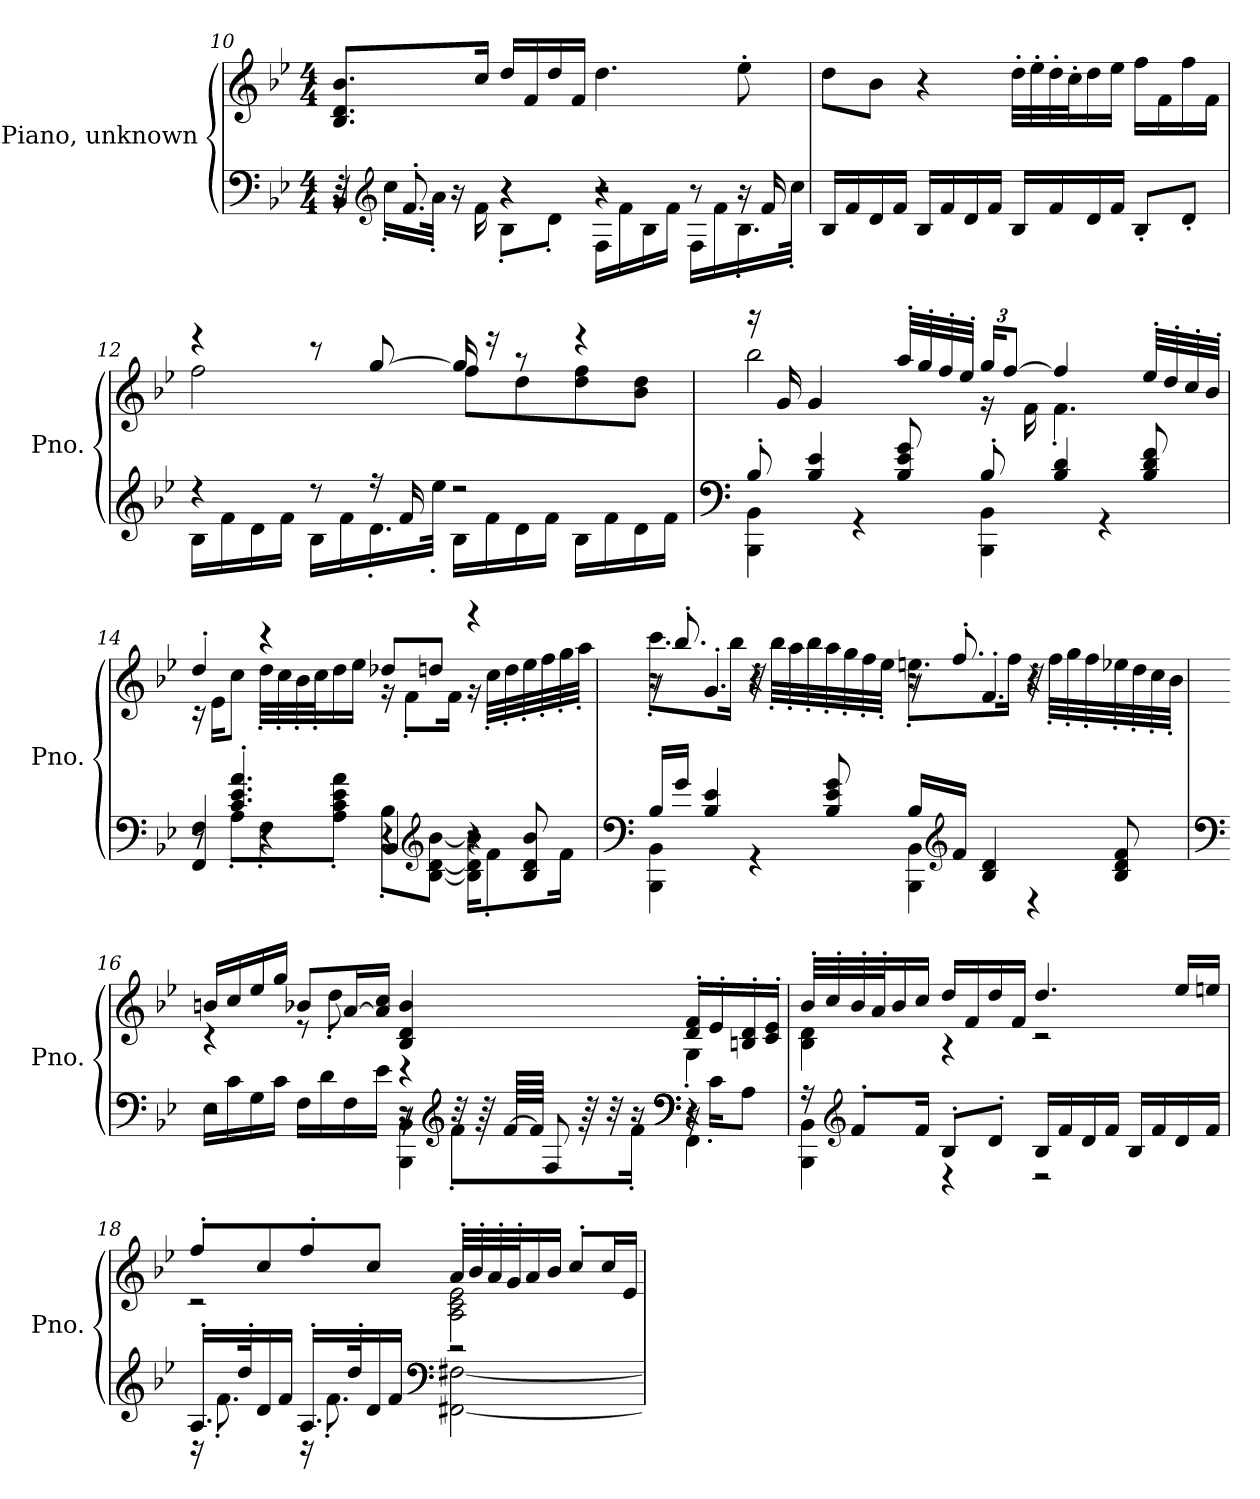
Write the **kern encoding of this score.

**kern	**kern
*part1	*part1
*staff2	*staff1
*I"Piano, unknown	*
*I'Pno.	*
!!LO:LB:g=z
*clefF4	*clefG2
*k[b-e-]	*k[b-e-]
*M4/4	*M4/4
=10	=10
*^	*
*	*^	*
16r	32r	4BB-/	8.B-/ 8.d/ 8.b-/L
*clefG2	*	*	*
.	16cc'\LL	.	.
8.f'/	.	.	.
.	32a'\JJk	.	.
.	16r	.	.
.	16f\	.	16cc/Jk
4r	8B-'\L	4r	16dd/LL
.	.	.	16f/
.	8d'\J	.	16dd/
.	.	.	16f/JJ
4r	16F\LL	2r	4.dd\
.	16f\	.	.
.	16B-\	.	.
.	16f\JJ	.	.
8r	16F\LL	.	.
.	16f\	.	.
16r	16.B-'\	.	8ee-'\
16f/	.	.	.
.	32cc'\JJk	.	.
*v	*v	*v	*
=11	=11
16B-/LL	8dd\L
16f/	.
16d/	8b-\J
16f/JJ	.
16B-/LL	4r
16f/	.
16d/	.
16f/JJ	.
16B-/LL	32dd'\LLL
.	32ee-'\
16f/	32dd'\
.	32cc'\J
16d/	16dd\
16f/JJ	16ee-\JJ
8B-'/L	16ff\LL
.	16f\
8d'/J	16ff\
.	16f\JJ
!!LO:PB:g=z
=12	=12
*^	*^
4r	16B-\LL	4r	2ff\
.	16f\	.	.
.	16d\	.	.
.	16f\JJ	.	.
8r	16B-\LL	8r	.
.	16f\	.	.
16r	16.d'\	[8gg/	.
16f/	.	.	.
.	32ee-'\JJk	.	.
2r	16B-\LL	16gg/]	8ff\L
.	16f\	16r	.
.	16d\	8r	8dd\
.	16f\JJ	.	.
.	16B-\LL	4r	8dd\ 8ff\
.	16f\	.	.
.	16d\	.	8b-\ 8dd\J
.	16f\JJ	.	.
=13	=13	=13	=13
*clefF4	*	*	*
8B-'/	4BBB-\ 4BB-\	16r	2bb-\
.	.	16g/	.
4B-/ 4e-/	.	4g/	.
.	4r	.	.
8B-/ 8e-/ 8g/	.	32aa'/LLL	.
.	.	32gg'/	.
.	.	32ff'/	.
.	.	32ee-'/JJJ	.
*	*	*Xbrackettup	*
8B-'/	4BBB-\ 4BB-\	24gg/KL	16r
.	.	[12ff/J	.
.	.	.	16f\
4B-/ 4d/	.	4ff/]	4.f'\
.	4r	.	.
8B-/ 8d/ 8f/	.	32ee-'/LLL	.
.	.	32dd'/	.
.	.	32cc'/	.
.	.	32b-'/JJJ	.
!!LO:LB:g=z	!!
=14	=14	=14	=14
*	*^	*	*
8r	8r	4FF/ 4F/	4dd'/	16r
.	.	.	.	16e-\KL
4.c/' 4.e-/' 4.a/'	8A'\L	.	.	8cc\J
.	8F'\	4r	4r	32dd'\LLL
.	.	.	.	32cc'\
.	.	.	.	32b-'\
.	.	.	.	32cc'\J
.	8A\' 8c\' 8e-\' 8a\'J	.	.	16dd\
.	.	.	.	16ee-\JJ
4r	8B-'\L	4BB-/	8dd-X/L	16r
.	.	.	.	8f'\L
*clefG2	*	*	*	*
.	[8B-\ [8d\ [8b-\J	.	8ddn/J	.
.	.	.	.	16f\Jk
8r	16B-\] 16d\] 16b-\]KL	4r	4r	16r
.	8f'\	.	.	32cc'\LLL
.	.	.	.	32dd'\
8B-/ 8d/ 8b-/	.	.	.	32ee-'\
.	.	.	.	32ff'\
.	16f\Jk	.	.	32gg'\
.	.	.	.	32aa'\JJJ
*v	*v	*v	*	*
*	*v	*v
!!LO:LB:g=z
=15	=15
*clefF4	*
*^	*^
*	*	*	*^
16B-/LL	4BBB-\ 4BB-\	16r	8.ccc'\L	8r
16g/JJ	.	8.bb-'/	.	.
4B-/ 4e-/	.	.	.	4.g'/
.	.	.	16bb-\Jk	.
.	4r	4r	32r	.
.	.	.	32bb-'\LLL	.
.	.	.	32aa'\	.
.	.	.	32bb-'\	.
8B-/ 8e-/ 8g/	.	.	32aa'\	.
.	.	.	32gg'\	.
.	.	.	32ff'\	.
.	.	.	32ee-'\JJJ	.
16B-/LL	4BBB-\ 4BB-\	16r	8.een'\L	8r
*clefG2	*	*	*	*
16f/JJ	.	8.ff'/	.	.
4B-/ 4d/	.	.	.	4.f'/
.	.	.	16ff\Jk	.
.	4r	4r	32r	.
.	.	.	32ff'\LLL	.
.	.	.	32gg'\	.
.	.	.	32ff'\	.
8B-/ 8d/ 8f/	.	.	32ee-X'\	.
.	.	.	32dd'\	.
.	.	.	32cc'\	.
.	.	.	32b-'\JJJ	.
*v	*v	*	*	*
*	*v	*v	*v
!!LO:LB:g=z
=16	=16
*clefF4	*
*^	*^
*	*^	*	*
*	*	*^	*	*
2r	16E-\LL	2r	2r	16bn/LL	4r
.	16c\	.	.	16cc/	.
.	16G\	.	.	16ee-/	.
.	16c\JJ	.	.	16gg/JJ	.
.	16F\LL	.	.	8b-X/L	8r
.	16d\	.	.	.	.
.	16F\	.	.	[16a/L	8dd'\
.	16e-\JJ	.	.	16a/] 16cc/JJ	.
16r	16r	8r	4BBB-\ 4BB-\	4B-/ 4d/ 4b-/	4r
*clefG2	*	*	*	*	*
32r	8f'\L	.	.	.	.
64r	.	.	.	.	.
[64f/LLLL	.	.	.	.	.
64f/JJJJ]	.	8F/	.	.	.
64r	.	.	.	.	.
32r	.	.	.	.	.
16r	16f'\Jk	.	.	.	.
*clefF4	*	*	*	*	*
4r	16r	4r	4FF\	16d/' 16f/'LL	4G'\
.	16c'\KL	.	.	16e-'/	.
.	8A\J	.	.	16Bn/' 16d/'	.
.	.	.	.	16c/' 16e-/'JJ	.
*	*v	*v	*v	*	*
!!LO:LB:g=z	!!
=17	=17	=17	=17
16r	4BBB-\ 4BB-\	32b-'/LLL	4B-\ 4d\
.	.	32cc'/	.
*clefG2	*	*	*
8f'/L	.	32b-'/	.
.	.	32a'/J	.
.	.	16b-/	.
16f/Jk	.	16cc/JJ	.
8B-'/L	4r	16dd/LL	4r
.	.	16f/	.
8d'/J	.	16dd/	.
.	.	16f/JJ	.
16B-/LL	2r	4.dd/	2r
16f/	.	.	.
16d/	.	.	.
16f/JJ	.	.	.
16B-/LL	.	.	.
16f/	.	.	.
16d/	.	16ee-/LL	.
16f/JJ	.	16een/JJ	.
=18	=18	=18	=18
16.A'/LL	16r	8ff'/L	2r
.	8.f'\	.	.
32dd'/K	.	.	.
16d/	.	8cc/	.
16f/JJ	.	.	.
16.A'/LL	16r	8ff'/	.
.	8.f'\	.	.
32dd'/K	.	.	.
16d/	.	8cc/J	.
16f/JJ	.	.	.
*clefF4	*	*	*
2r	[2FF#X\ [2F#X\	32a'/LLL	2A\ 2c\ 2e-\
.	.	32b-'/	.
.	.	32a'/	.
.	.	32g'/J	.
.	.	16a/	.
.	.	16b-/JJ	.
.	.	8cc'/L	.
.	.	16cc/L	.
.	.	16e-/JJ	.
*v	*v	*	*
*	*v	*v
=	=
*-	*-
